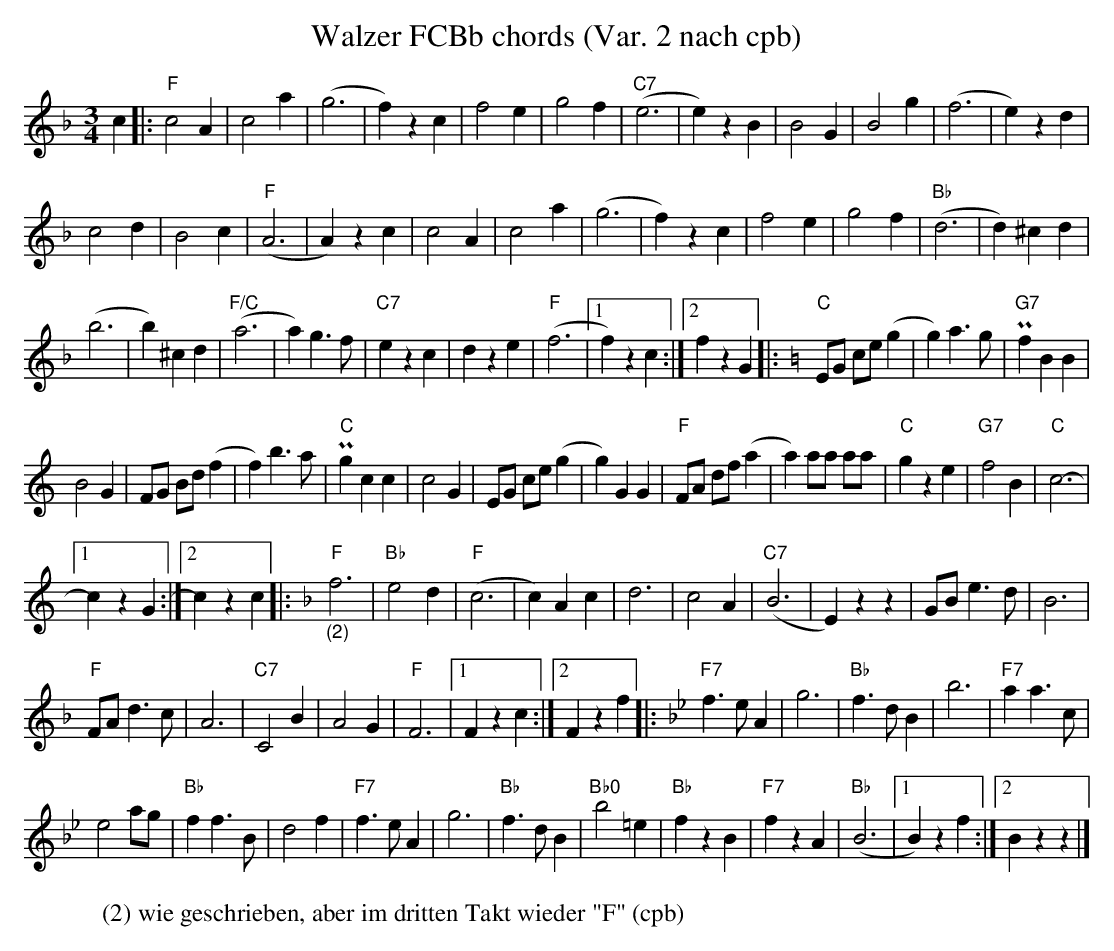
X:1
T: Walzer FCBb chords (Var. 2 nach cpb)
M:3/4
L:1/4
K:F %%MIDI gchordon
c |: "F"c2A | c2a | (g3 | f)zc | f2e | g2f | "C7"(e3 | e)zB | B2G | B2g | (f3 | e)zd |
c2d | B2c | "F"(A3 | A)zc | c2A | c2a | (g3 | f)zc | f2e | g2f | "Bb"(d3 | d)^cd |
(b3 | b)^cd | "F/C"(a3 | a)g>f | "C7"ezc | dze | "F"(f3 |1 f) zc :|2 fzG |: [K:C] [L:1/8] "C"EG ce (g2 | g2) a3g | "G7"Pf2B2B2 |
B4G2 | FG Bd (f2 | f2)b3a | "C"Pg2 c2c2 | c4G2 | EG ce (g2 | g2) G2G2 | "F"FA df (a2 | a2) aa aa | "C"g2z2e2 | "G7"f4B2 | "C"c6- |1
c2z2G2 :|2 c2z2c2 |: [K:F] [L:1/4]"_(2)" "F"f3 | "Bb"e2d | "F"(c3 | c)Ac | d3 | c2A | "C7"(B3 | E)zz | G/B/ e>d | B3 |
"F"F/A/ d>c | A3 | "C7"C2B | A2G | "F"F3 |1 Fzc :|2 Fzf |: [K:Bb] "F7"f>eA | g3 | "Bb"f>dB | b3 | "F7"aa>c |
e2 a/g/ | "Bb"ff>B | d2f | "F7"f>eA | g3 | "Bb"f>dB | "Bb0"b2=e | "Bb"fzB | "F7"fzA | "Bb"(B3 |1 B)zf :|2 Bzz |]
W: (2) wie geschrieben, aber im dritten Takt wieder "F" (cpb)
